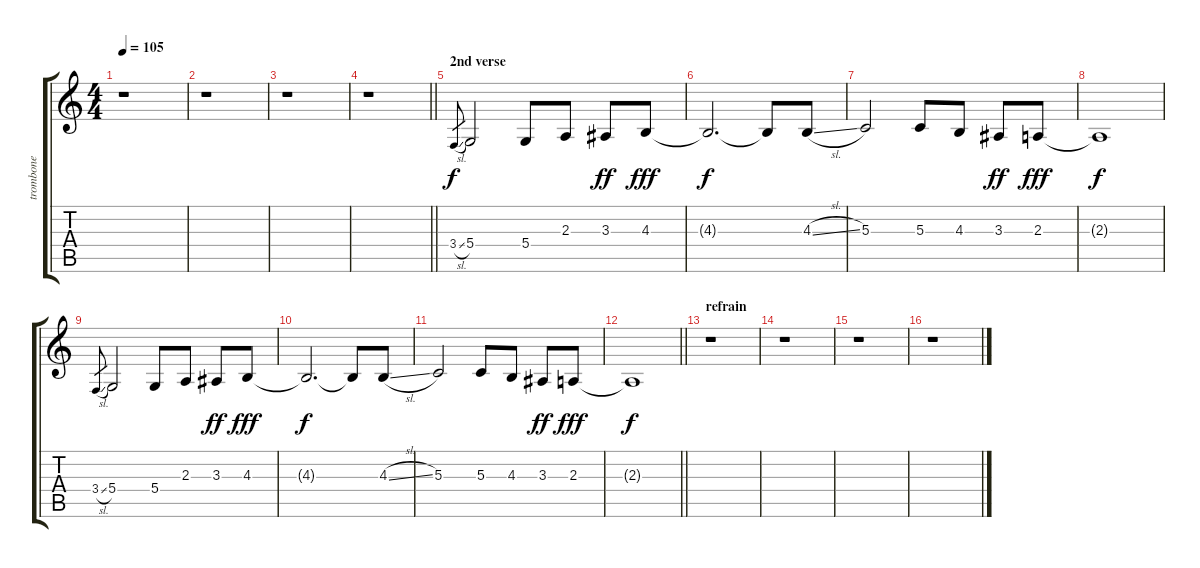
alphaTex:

\track ("trombone" "trombone") {instrument trombone}
\staff {score tabs}
\tuning (E4 B3 G3 D3 A2 E2) {hide}
\ts (4 4)
\tempo 105
\clef g2
\ks c
r.1{dy f} |
r.1 |
r.1 |
\barLineRight lightlight
r.1 |
\section ("" "2nd verse")
3.4{sl}.8{gr} 5.4.2 5.4.8 2.3.8 3.3.8{dy ff} 4.3.8{dy fff} |
4.3{t}.2{d dy f} 4.3{t}.8 4.3{sl}.8 |
5.3.2 5.3.8 4.3.8 3.3.8{dy ff} 2.3.8{dy fff} |
2.3{t}.1{dy f} |
3.4{sl}.8{gr} 5.4.2 5.4.8 2.3.8 3.3.8{dy ff} 4.3.8{dy fff} |
4.3{t}.2{d dy f} 4.3{t}.8 4.3{sl}.8 |
5.3.2 5.3.8 4.3.8 3.3.8{dy ff} 2.3.8{dy fff} |
\barLineRight lightlight
2.3{t}.1{dy f} |
\section ("" "refrain")
r.1 |
r.1 |
r.1 |
r.1
